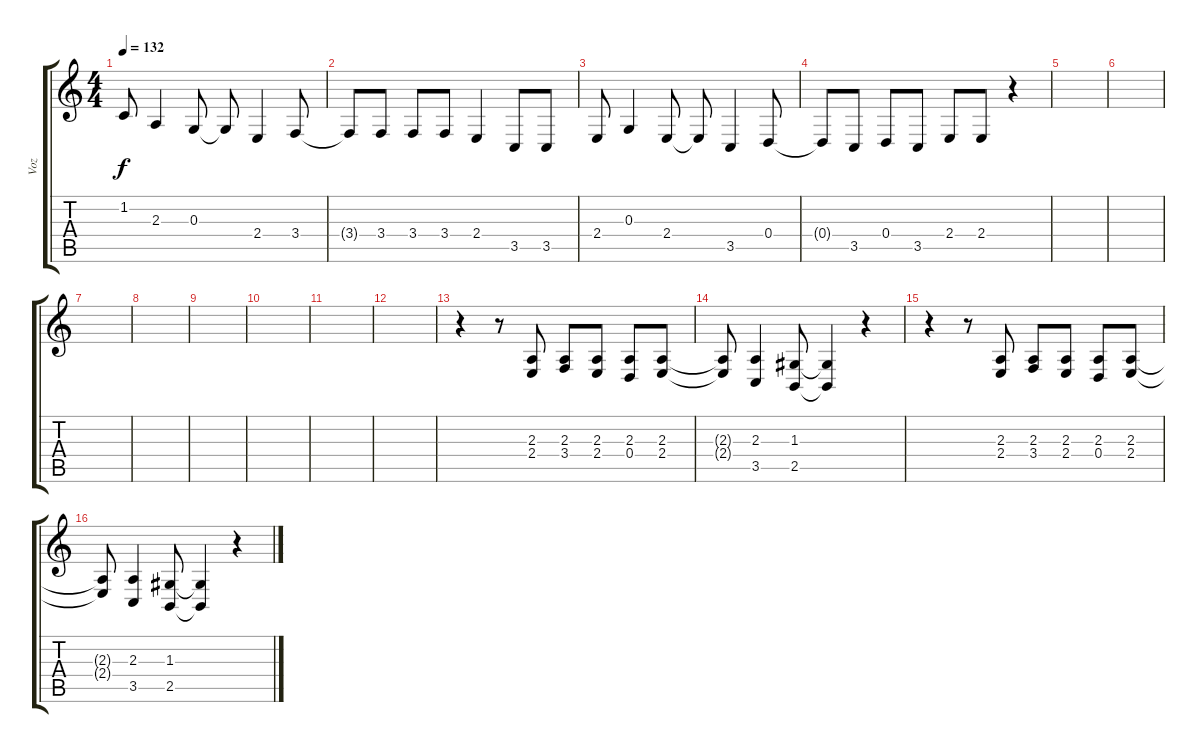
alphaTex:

\track ("Voz" "Voz") {instrument voiceoohs}
\staff {score tabs}
\tuning (E4 B3 G3 D3 A2 E2) {hide}
\ts (4 4)
\tempo 132
\clef g2
\ks c
1.2.8{dy f} 2.3.4 0.3.8 0.3{t}.8 2.4.4 3.4.8 |
3.4{t}.8 3.4.8 3.4.8 3.4.8 2.4.4 3.5.8 3.5.8 |
2.4.8 0.3.4 2.4.8 2.4{t}.8 3.5.4 0.4.8 |
0.4{t}.8 3.5.8 0.4.8 3.5.8 2.4.8 2.4.8 r.4 |
|
|
|
|
|
|
|
|
r.4 r.8 (2.3 2.4).8 (2.3 3.4).8 (2.3 2.4).8 (2.3 0.4).8 (2.3 2.4).8 |
(2.3{t} 2.4{t}).8 (2.3 3.5).4 (1.3 2.5).8 (1.3{t} 2.5{t}).4 r.4 |
r.4 r.8 (2.3 2.4).8 (2.3 3.4).8 (2.3 2.4).8 (2.3 0.4).8 (2.3 2.4).8 |
(2.3{t} 2.4{t}).8 (2.3 3.5).4 (1.3 2.5).8 (1.3{t} 2.5{t}).4 r.4
